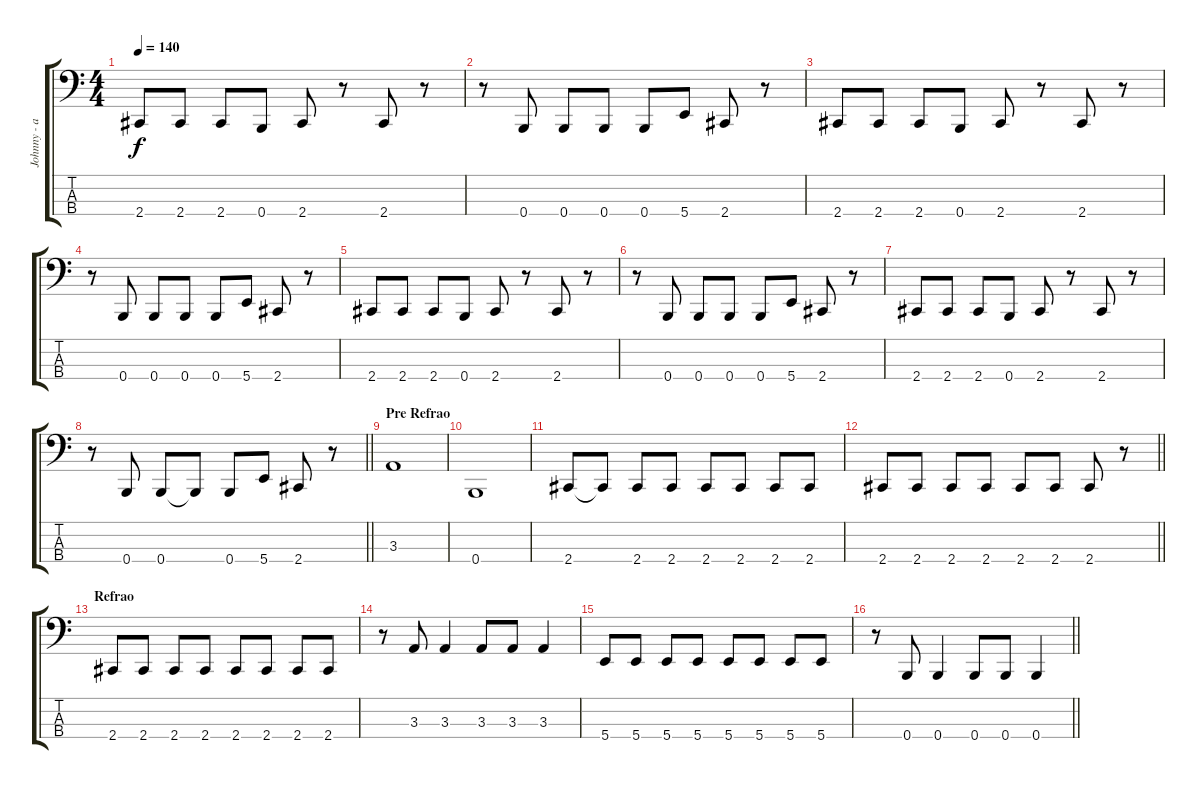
\track ("Johnny - aux" "Johnny - a") {instrument electricbasspick}
\staff {score tabs}
\tuning (E2 B1 Gb1 B0) {hide}
\ts (4 4)
\tempo 140
\clef f4
\ks c
2.4.8{dy f} 2.4.8 2.4.8 0.4.8 2.4.8 r.8 2.4.8 r.8 |
r.8 0.4.8 0.4.8 0.4.8 0.4.8 5.4.8 2.4.8 r.8 |
2.4.8 2.4.8 2.4.8 0.4.8 2.4.8 r.8 2.4.8 r.8 |
r.8 0.4.8 0.4.8 0.4.8 0.4.8 5.4.8 2.4.8 r.8 |
2.4.8 2.4.8 2.4.8 0.4.8 2.4.8 r.8 2.4.8 r.8 |
r.8 0.4.8 0.4.8 0.4.8 0.4.8 5.4.8 2.4.8 r.8 |
2.4.8 2.4.8 2.4.8 0.4.8 2.4.8 r.8 2.4.8 r.8 |
\barLineRight lightlight
r.8 0.4.8 0.4.8 0.4{t}.8 0.4.8 5.4.8 2.4.8 r.8 |
\section ("" "Pre Refrao")
3.3.1 |
0.4.1 |
2.4.8 2.4{t}.8 2.4.8 2.4.8 2.4.8 2.4.8 2.4.8 2.4.8 |
\barLineRight lightlight
2.4.8 2.4.8 2.4.8 2.4.8 2.4.8 2.4.8 2.4.8 r.8 |
\section ("" "Refrao")
2.4.8 2.4.8 2.4.8 2.4.8 2.4.8 2.4.8 2.4.8 2.4.8 |
r.8 3.3.8 3.3.4 3.3.8 3.3.8 3.3.4 |
5.4.8 5.4.8 5.4.8 5.4.8 5.4.8 5.4.8 5.4.8 5.4.8 |
\barLineRight lightlight
r.8 0.4.8 0.4.4 0.4.8 0.4.8 0.4.4
